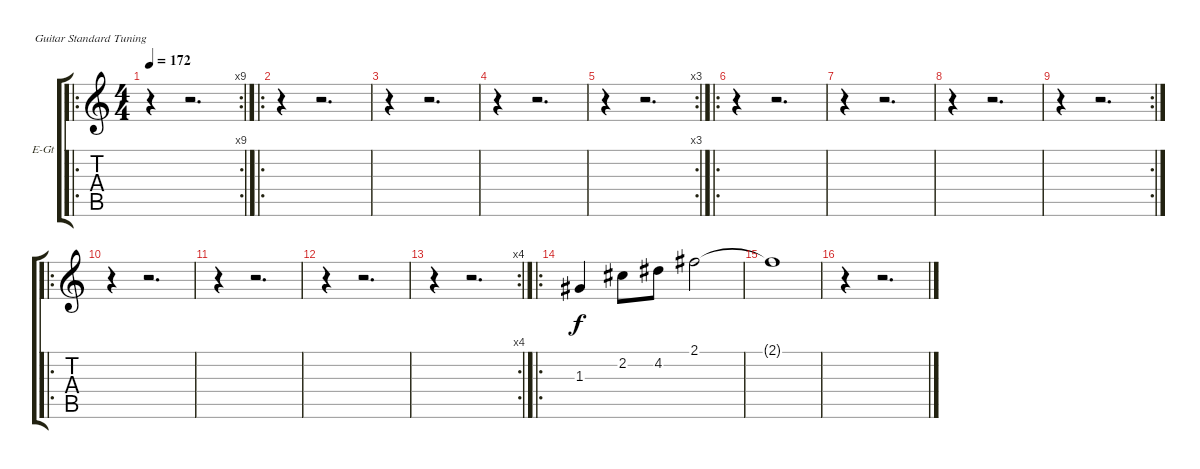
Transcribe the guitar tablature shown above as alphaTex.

\bracketExtendMode groupsimilarinstruments
\firstSystemTrackNameOrientation horizontal
\otherSystemsTrackNameOrientation horizontal
\track ("Boris Jardel" "E-Gt") {instrument distortionguitar}
\staff {score tabs}
\tuning (E4 B3 G3 D3 A2 E2)
\ro
\rc 9
\ts (4 4)
\beaming (8 2 2 2 2)
\tempo 172
\clef g2
\ks c
r.4{dy f instrument distortionguitar} r.2{d} |
\ro
r.4 r.2{d} |
r.4 r.2{d} |
r.4 r.2{d} |
\rc 3
r.4 r.2{d} |
\ro
r.4 r.2{d} |
r.4 r.2{d} |
r.4 r.2{d} |
\rc 2
r.4 r.2{d} |
\ro
r.4 r.2{d} |
r.4 r.2{d} |
r.4 r.2{d} |
\rc 4
r.4 r.2{d} |
\ro
1.3.4 2.2.8 4.2.8 2.1.2 |
2.1{t}.1 |
r.4 r.2{d}
